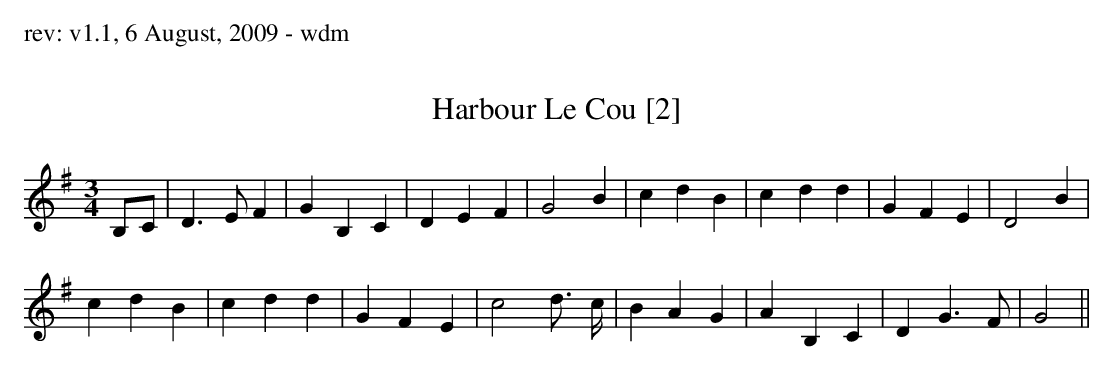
X:1
T:Harbour Le Cou [2]
M:3/4
L:1/4
K:G
B,/2-C/2| \
D3/2 E/2 F| G B, C| D E F| G2 B| c d B| c- d d| G F E| D2 B|
c d B| c d d| G F E| c2 d3/4- c/4| B A G| A- B, C| D G3/2 F/2| G2||
